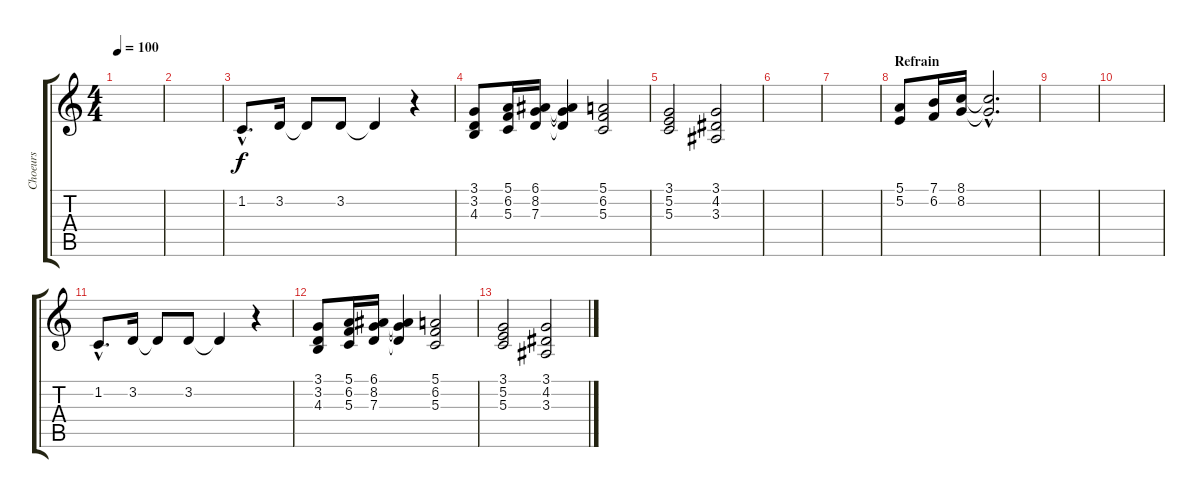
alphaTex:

\track ("Choeurs" "Choeurs") {instrument lead6voice}
\staff {score tabs}
\tuning (E4 B3 G3 D3 A2 E2) {hide}
\ts (4 4)
\tempo 100
\clef g2
\ks c
|
|
1.2{hac}.8{d} 3.2.16 3.2{t}.8 3.2.8 3.2{t}.4 r.4 |
(3.1 3.2 4.3).8 (5.1 6.2 5.3).16 (6.1 8.2 7.3).16 (6.1{t} 8.2{t} 7.3{t}).4 (5.1 6.2 5.3).2 |
(3.1 5.2 5.3).2 (3.1 4.2 3.3).2 |
|
|
\section ("" "Refrain")
(5.1 5.2).8 (7.1 6.2).16 (8.1 8.2).16 (8.1{hac t} 8.2{hac t}).2{d} |
|
|
1.2{hac}.8{d} 3.2.16 3.2{t}.8 3.2.8 3.2{t}.4 r.4 |
(3.1 3.2 4.3).8 (5.1 6.2 5.3).16 (6.1 8.2 7.3).16 (6.1{t} 8.2{t} 7.3{t}).4 (5.1 6.2 5.3).2 |
(3.1 5.2 5.3).2 (3.1 4.2 3.3).2
